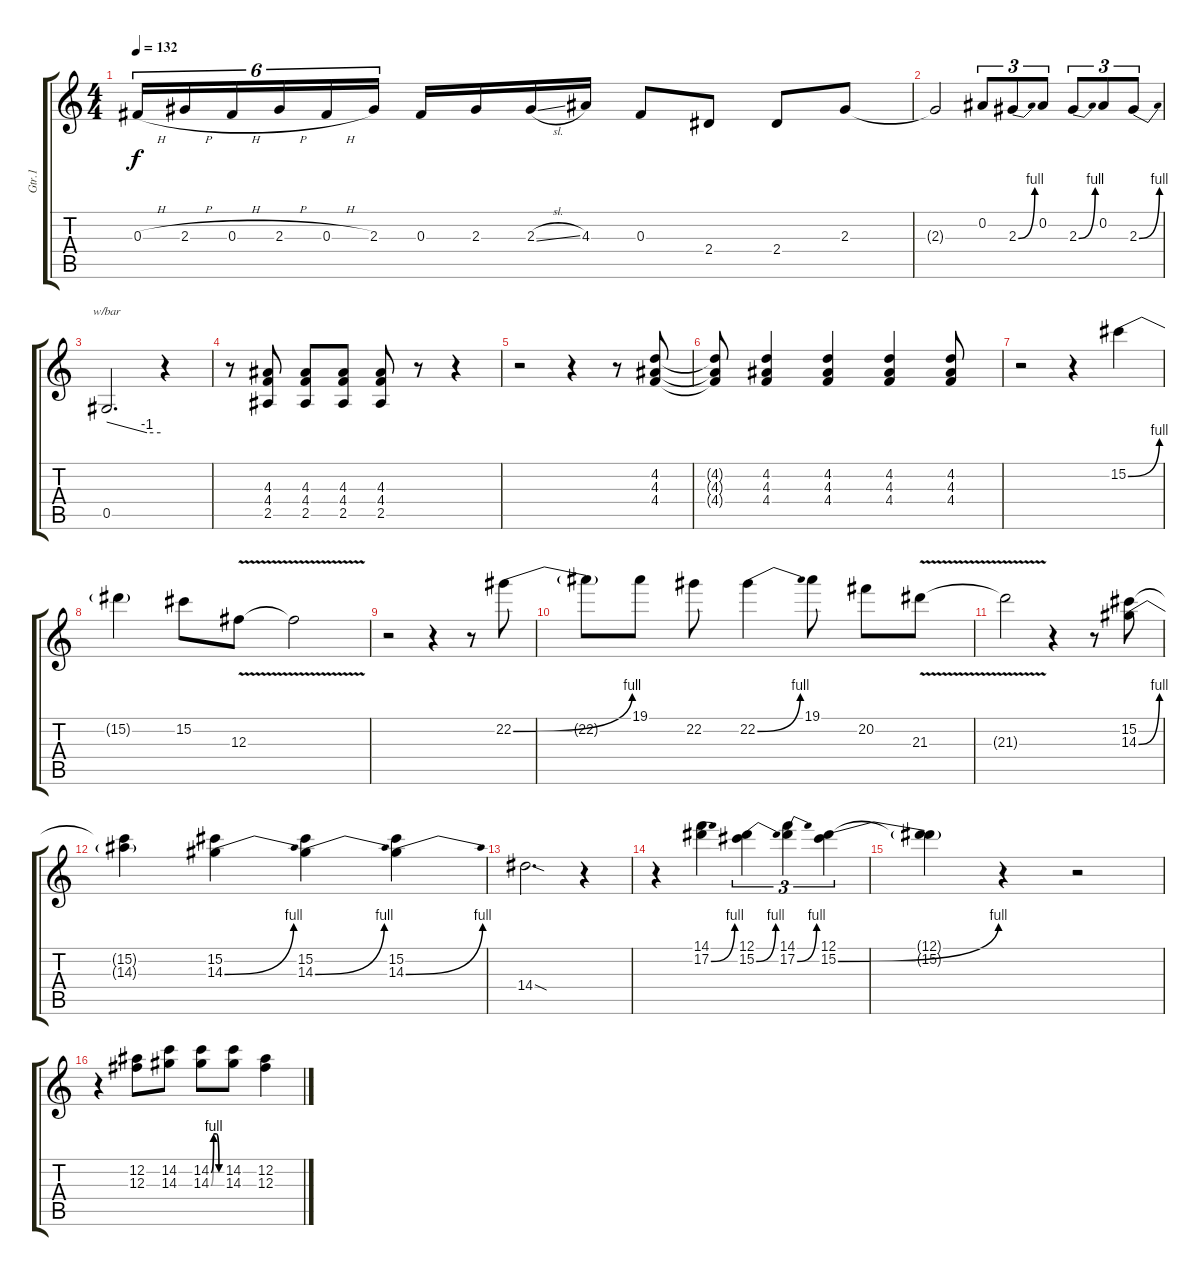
\track ("Gtr.1" "Gtr.1") {instrument acousticguitarsteel}
\staff {score tabs}
\tuning (Eb4 Bb3 Gb3 Db3 Ab2 Eb2) {hide}
\ts (4 4)
\tempo 132
\clef g2
\ks c
0.3{h}.16{tu (6 4) dy f} 2.3{h}.16{tu (6 4)} 0.3{h}.16{tu (6 4)} 2.3{h}.16{tu (6 4)} 0.3{h}.16{tu (6 4)} 2.3.16{tu (6 4)} 0.3.16 2.3.16 2.3{sl}.16 4.3.16 0.3.8 2.4.8 2.4.8 2.3.8 |
2.3{t}.2 0.2.8{tu (3 2)} 2.3{be (bend 0 0 60 4)}.8{tu (3 2)} 0.2.8{tu (3 2)} 2.3{be (bend 0 0 60 4)}.8{tu (3 2)} 0.2.8{tu (3 2)} 2.3{be (bend 0 0 60 4)}.8{tu (3 2)} |
0.5.2{d tbe (custom default 0 0 45 -4 60 -4)} r.4 |
r.8 (4.3 4.4 2.5).8 (4.3 4.4 2.5).8 (4.3 4.4 2.5).8 (4.3 4.4 2.5).8 r.8 r.4 |
r.2 r.4 r.8 (4.2 4.3 4.4).8 |
(4.2{t} 4.3{t} 4.4{t}).8 (4.2 4.3 4.4).4 (4.2 4.3 4.4).4 (4.2 4.3 4.4).4 (4.2 4.3 4.4).8 |
r.2 r.4 15.2{be (bend 0 0 60 4)}.4 |
15.2{t}.4 15.2.8 12.3{v}.8 12.3{t}.2 |
r.2 r.4 r.8 22.2{be (bend 0 0 60 4)}.8 |
22.2{t}.8 19.1.8 22.2.8 22.2{be (bend 0 0 60 4)}.4 19.1.8 20.2.8 21.3{v}.8 |
21.3{t}.2 r.4 r.8 (15.2 14.3{be (bend 0 0 60 4)}).8 |
(15.2{t} 14.3{t}).4 (15.2 14.3{be (bend 0 0 60 4)}).4 (15.2 14.3{be (bend 0 0 60 4)}).4 (15.2 14.3{be (bend 0 0 60 4)}).4 |
14.4{sod}.2{d} r.4 |
r.4 (14.1 17.2{be (bend 0 0 60 4)}).4 (12.1 15.2{be (bend 0 0 60 4)}).4{tu (3 2)} (14.1 17.2{be (bend 0 0 60 4)}).4{tu (3 2)} (12.1 15.2{be (bend 0 0 60 4)}).4{tu (3 2)} |
(12.1{t} 15.2{t}).4 r.4 r.2 |
r.4 (12.2 12.3).8 (14.2 14.3).8 (14.2{be (custom 0 0 15 4 30 4 45 0 60 0)} 14.3{be (custom 0 0 15 4 30 4 45 0 60 0)}).8 (14.2 14.3).8 (12.2 12.3).4
